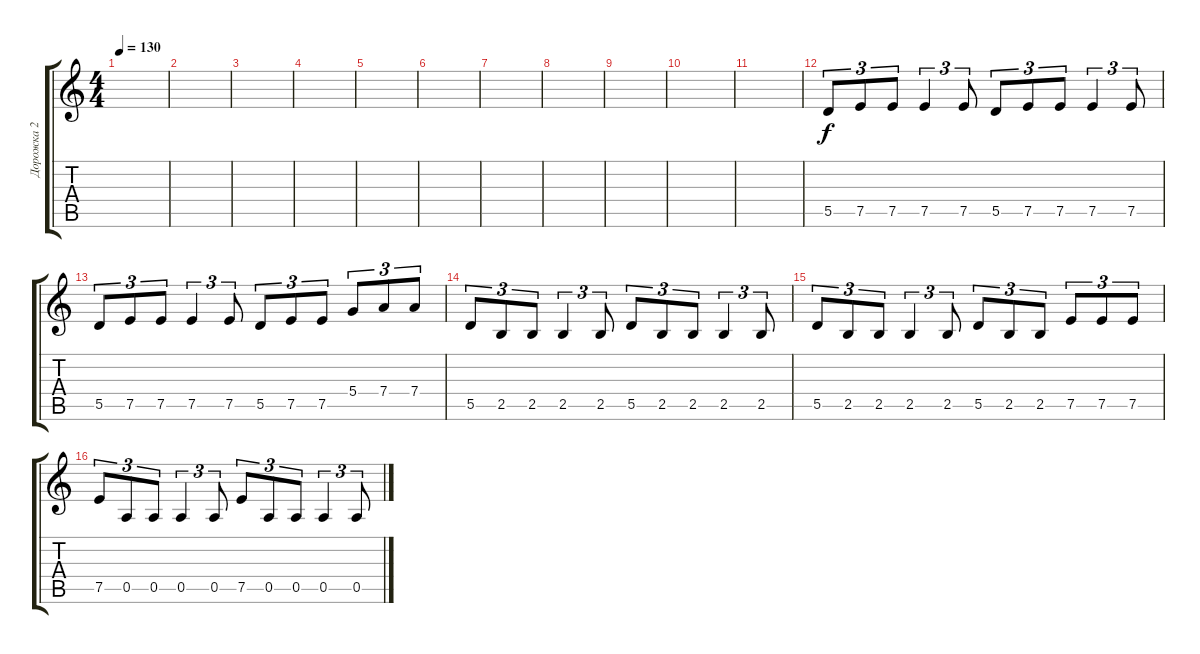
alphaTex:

\track ("Дорожка 2" "Дорожка 2") {instrument acousticguitarsteel}
\staff {score tabs}
\tuning (E4 B3 G3 D3 A2 E2) {hide}
\ts (4 4)
\tempo 130
\clef g2
\ks c
|
|
|
|
|
|
|
|
|
|
|
5.5.8{tu (3 2) volume 16 instrument distortionguitar} 7.5.8{tu (3 2)} 7.5.8{tu (3 2)} 7.5.4{tu (3 2)} 7.5.8{tu (3 2)} 5.5.8{tu (3 2)} 7.5.8{tu (3 2)} 7.5.8{tu (3 2)} 7.5.4{tu (3 2)} 7.5.8{tu (3 2)} |
5.5.8{tu (3 2)} 7.5.8{tu (3 2)} 7.5.8{tu (3 2)} 7.5.4{tu (3 2)} 7.5.8{tu (3 2)} 5.5.8{tu (3 2)} 7.5.8{tu (3 2)} 7.5.8{tu (3 2)} 5.4.8{tu (3 2)} 7.4.8{tu (3 2)} 7.4.8{tu (3 2)} |
5.5.8{tu (3 2)} 2.5.8{tu (3 2)} 2.5.8{tu (3 2)} 2.5.4{tu (3 2)} 2.5.8{tu (3 2)} 5.5.8{tu (3 2)} 2.5.8{tu (3 2)} 2.5.8{tu (3 2)} 2.5.4{tu (3 2)} 2.5.8{tu (3 2)} |
5.5.8{tu (3 2)} 2.5.8{tu (3 2)} 2.5.8{tu (3 2)} 2.5.4{tu (3 2)} 2.5.8{tu (3 2)} 5.5.8{tu (3 2)} 2.5.8{tu (3 2)} 2.5.8{tu (3 2)} 7.5.8{tu (3 2)} 7.5.8{tu (3 2)} 7.5.8{tu (3 2)} |
7.5.8{tu (3 2)} 0.5.8{tu (3 2)} 0.5.8{tu (3 2)} 0.5.4{tu (3 2)} 0.5.8{tu (3 2)} 7.5.8{tu (3 2)} 0.5.8{tu (3 2)} 0.5.8{tu (3 2)} 0.5.4{tu (3 2)} 0.5.8{tu (3 2)}
